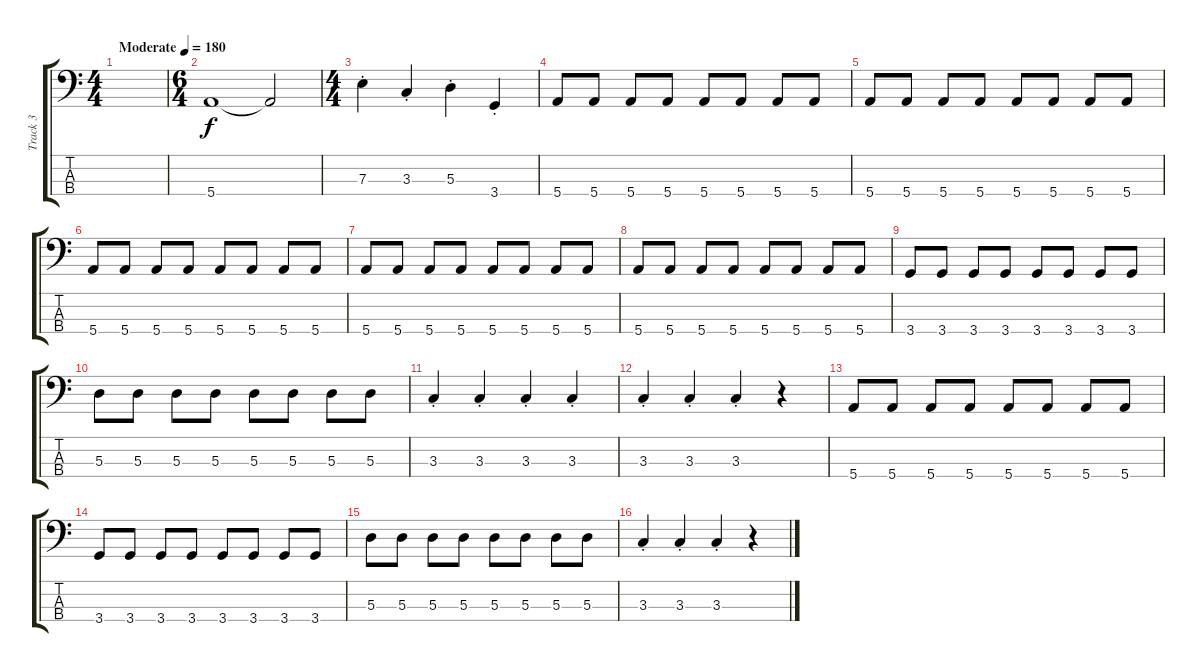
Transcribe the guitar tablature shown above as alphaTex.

\track ("Track 3" "Track 3") {instrument electricbassfinger}
\staff {score tabs}
\tuning (G2 D2 A1 E1) {hide}
\ts (4 4)
\tempo (180 "Moderate")
\clef f4
\ks c
|
\ts (6 4)
5.4.1 5.4{t}.2 |
\ts (4 4)
7.3{st}.4 3.3{st}.4 5.3{st}.4 3.4{st}.4 |
5.4.8 5.4.8 5.4.8 5.4.8 5.4.8 5.4.8 5.4.8 5.4.8 |
5.4.8 5.4.8 5.4.8 5.4.8 5.4.8 5.4.8 5.4.8 5.4.8 |
5.4.8 5.4.8 5.4.8 5.4.8 5.4.8 5.4.8 5.4.8 5.4.8 |
5.4.8 5.4.8 5.4.8 5.4.8 5.4.8 5.4.8 5.4.8 5.4.8 |
5.4.8 5.4.8 5.4.8 5.4.8 5.4.8 5.4.8 5.4.8 5.4.8 |
3.4.8 3.4.8 3.4.8 3.4.8 3.4.8 3.4.8 3.4.8 3.4.8 |
5.3.8 5.3.8 5.3.8 5.3.8 5.3.8 5.3.8 5.3.8 5.3.8 |
3.3{st}.4 3.3{st}.4 3.3{st}.4 3.3{st}.4 |
3.3{st}.4 3.3{st}.4 3.3{st}.4 r.4 |
5.4.8 5.4.8 5.4.8 5.4.8 5.4.8 5.4.8 5.4.8 5.4.8 |
3.4.8 3.4.8 3.4.8 3.4.8 3.4.8 3.4.8 3.4.8 3.4.8 |
5.3.8 5.3.8 5.3.8 5.3.8 5.3.8 5.3.8 5.3.8 5.3.8 |
3.3{st}.4 3.3{st}.4 3.3{st}.4 r.4
